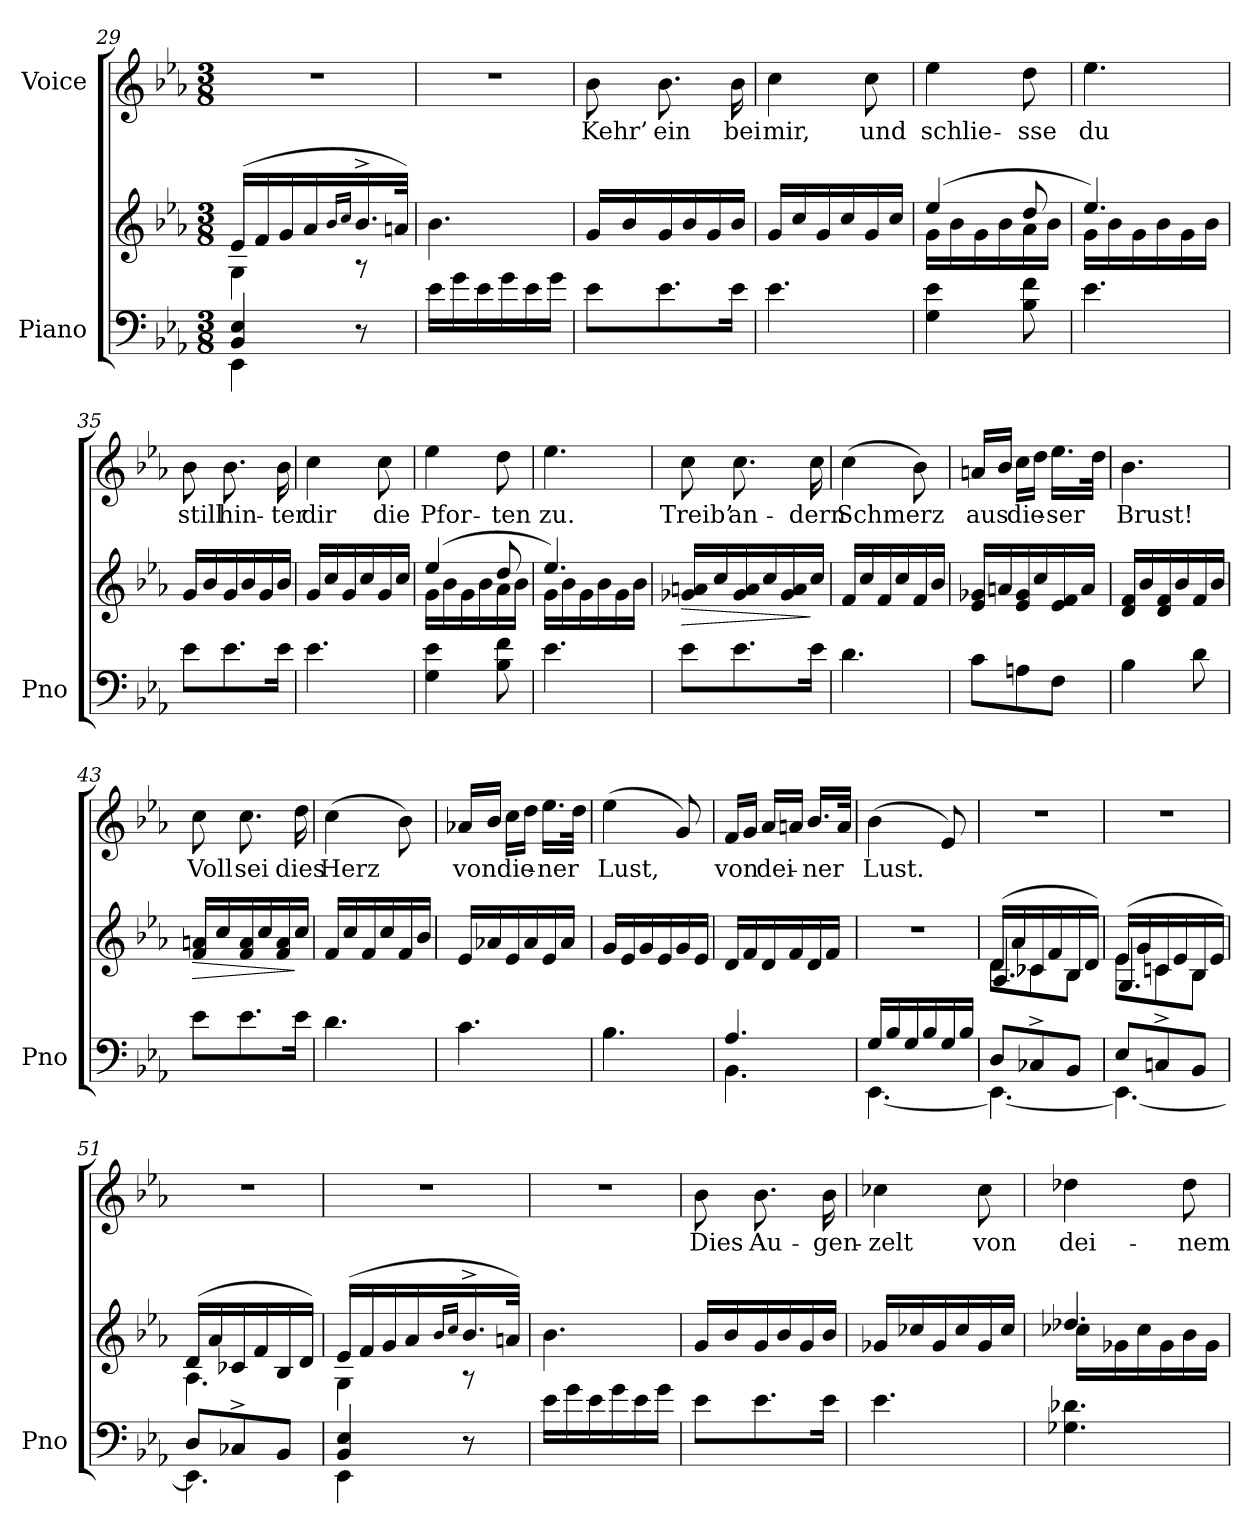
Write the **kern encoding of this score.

**kern	**kern	**dynam	**kern	**text
*part2	*part2	*part2	*part1	*part1
*staff3	*staff2	*staff2/3	*staff1	*staff1
*I"Piano	*	*	*I"Voice	*
*I'Pno	*	*	*	*
*clefF4	*clefG2	*	*clefG2	*
*k[b-e-a-]	*k[b-e-a-]	*	*k[b-e-a-]	*
*M3/8	*M3/8	*	*M3/8	*
=29	=29	=29	=29	=29
*^	*^	*	*	*
4BB-/ 4E-/	4EE-\	(16e-/LL	4G\	.	4.r	.
.	.	16f/	.	.	.	.
.	.	16g/	.	.	.	.
.	.	16a-/	.	.	.	.
.	.	16qb-/LL	.	.	.	.
.	.	16qcc/JJ	.	.	.	.
8r	8ryy	16.b-^</	8r	.	.	.
.	.	32an/JJk)	.	.	.	.
*v	*v	*	*	*	*	*
*	*v	*v	*	*	*
=30	=30	=30	=30	=30
16e-\LL	4.b-\	.	4.r	.
16g\	.	.	.	.
16e-\	.	.	.	.
16g\	.	.	.	.
16e-\	.	.	.	.
16g\JJ	.	.	.	.
=31	=31	=31	=31	=31
8e-\L	16g/LL	.	8b-\	Kehr’
.	16b-/	.	.	.
8.e-\	16g/	.	8.b-\	ein
.	16b-/	.	.	.
.	16g/	.	.	.
16e-\Jk	16b-/JJ	.	16b-\	bei
=32	=32	=32	=32	=32
4.e-\	16g/LL	.	4cc\	mir,
.	16cc/	.	.	.
.	16g/	.	.	.
.	16cc/	.	.	.
.	16g/	.	8cc\	und
.	16cc/JJ	.	.	.
=33	=33	=33	=33	=33
*	*^	*	*	*
4G\ 4e-\	(4ee-/	16g\LL	.	4ee-\	schlie-
.	.	16b-\	.	.	.
.	.	16g\	.	.	.
.	.	16b-\	.	.	.
8B-\ 8f\	8dd/	16a-\	.	8dd\	-sse
.	.	16b-\JJ	.	.	.
=34	=34	=34	=34	=34	=34
4.e-\	4.ee-/)	16g\LL	.	4.ee-\	du
.	.	16b-\	.	.	.
.	.	16g\	.	.	.
.	.	16b-\	.	.	.
.	.	16g\	.	.	.
.	.	16b-\JJ	.	.	.
*	*v	*v	*	*	*
=35	=35	=35	=35	=35
8e-\L	16g/LL	.	8b-\	still
.	16b-/	.	.	.
8.e-\	16g/	.	8.b-\	hin-
.	16b-/	.	.	.
.	16g/	.	.	.
16e-\Jk	16b-/JJ	.	16b-\	-ter
=36	=36	=36	=36	=36
4.e-\	16g/LL	.	4cc\	dir
.	16cc/	.	.	.
.	16g/	.	.	.
.	16cc/	.	.	.
.	16g/	.	8cc\	die
.	16cc/JJ	.	.	.
=37	=37	=37	=37	=37
*	*^	*	*	*
4G\ 4e-\	(4ee-/	16g\LL	.	4ee-\	Pfor-
.	.	16b-\	.	.	.
.	.	16g\	.	.	.
.	.	16b-\	.	.	.
8B-\ 8f\	8dd/	16a-\	.	8dd\	-ten
.	.	16b-\JJ	.	.	.
=38	=38	=38	=38	=38	=38
4.e-\	4.ee-/)	16g\LL	.	4.ee-\	zu.
.	.	16b-\	.	.	.
.	.	16g\	.	.	.
.	.	16b-\	.	.	.
.	.	16g\	.	.	.
.	.	16b-\JJ	.	.	.
=39	=39	=39	=39	=39	=39
!	!	!	!LO:HP:b	!	!
*	*v	*v	*	*	*
8e-\L	16g-X/ 16an/LL	>	8cc\	Treib’
.	16cc/	.	.	.
8.e-\	16g-/ 16a/	.	8.cc\	an-
.	16cc/	.	.	.
.	16g-/ 16a/	.	.	.
16e-\Jk	16cc/JJ	]	16cc\	-dern
=40	=40	=40	=40	=40
4.d\	16f/LL	.	(4cc\	Schmerz
.	16cc/	.	.	.
.	16f/	.	.	.
.	16cc/	.	.	.
.	16f/	.	8b-\)	.
.	16b-/JJ	.	.	.
=41	=41	=41	=41	=41
8c\L	16e-/ 16g-X/LL	.	16an/LL	aus
.	16an/	.	16b-/JJ	.
8An\	16e-/ 16g-/	.	16cc\LL	die-
.	16cc/	.	16dd\JJ	.
8F\J	16e-/ 16f/	.	16.ee-\LL	ser
.	16a/JJ	.	.	.
.	.	.	32dd\JJk	.
=42	=42	=42	=42	=42
4B-\	16d/ 16f/LL	.	4.b-\	Brust!
.	16b-/	.	.	.
.	16d/ 16f/	.	.	.
.	16b-/	.	.	.
8d\	16f/	.	.	.
.	16b-/JJ	.	.	.
=43	=43	=43	=43	=43
!	!	!LO:HP:b	!	!
8e-\L	16f/ 16an/LL	>	8cc\	Voll
.	16cc/	.	.	.
8.e-\	16f/ 16a/	.	8.cc\	sei
.	16cc/	.	.	.
.	16f/ 16a/	.	.	.
16e-\Jk	16cc/JJ	]	16dd\	dies
=44	=44	=44	=44	=44
4.d\	16f/LL	.	(4cc\	Herz
.	16cc/	.	.	.
.	16f/	.	.	.
.	16cc/	.	.	.
.	16f/	.	8b-\)	.
.	16b-/JJ	.	.	.
=45	=45	=45	=45	=45
4.c\	16e-/LL	.	16a-X/LL	von
.	16a-X/	.	16b-/JJ	.
.	16e-/	.	16cc\LL	die-
.	16a-/	.	16dd\JJ	.
.	16e-/	.	16.ee-\LL	-ner
.	16a-/JJ	.	.	.
.	.	.	32dd\JJk	.
=46	=46	=46	=46	=46
4.B-\	16g/LL	.	(4ee-\	Lust,
.	16e-/	.	.	.
.	16g/	.	.	.
.	16e-/	.	.	.
.	16g/	.	8g/)	.
.	16e-/JJ	.	.	.
=47	=47	=47	=47	=47
*^	*	*	*	*
4.A-/	4.BB-\	16d/LL	.	16f/LL	von
.	.	16f/	.	16g/JJ	.
.	.	16d/	.	16a-/LL	dei-
.	.	16f/	.	16an/JJ	.
.	.	16d/	.	16.b-/LL	-ner
.	.	16f/JJ	.	.	.
.	.	.	.	32a/JJk	.
=48	=48	=48	=48	=48	=48
16G/LL	[4.EE-\	4.r	.	(4b-\	Lust.
16B-/	.	.	.	.	.
16G/	.	.	.	.	.
16B-/	.	.	.	.	.
16G/	.	.	.	8e-/)	.
16B-/JJ	.	.	.	.	.
=49	=49	=49	=49	=49	=49
*	*	*^	*	*	*
*	*	*	*^	*	*	*
8D/L	4.EE-\_	(16d/LL	8d\L	4.A-/	.	4.r	.
.	.	16a-/	.	.	.	.	.
8C-X^/	.	16c-X/	8c-\	.	.	.	.
.	.	16f/	.	.	.	.	.
8BB-/J	.	16B-/	8B-\J	.	.	.	.
.	.	16d/JJ)	.	.	.	.	.
=50	=50	=50	=50	=50	=50	=50	=50
8E-/L	4.EE-\_	(16e-/LL	8e-\L	4.G/	.	4.r	.
.	.	16g/	.	.	.	.	.
8Cn^/	.	16c/	8cn\	.	.	.	.
.	.	16e-/	.	.	.	.	.
8BB-/J	.	16B-/	8B-\J	.	.	.	.
.	.	16e-/JJ)	.	.	.	.	.
*	*	*	*v	*v	*	*	*
=51	=51	=51	=51	=51	=51	=51
8D/L	4.EE-\]	(16d/LL	4.A-\	.	4.r	.
.	.	16a-/	.	.	.	.
8C-X^/	.	16c-X/	.	.	.	.
.	.	16f/	.	.	.	.
8BB-/J	.	16B-/	.	.	.	.
.	.	16d/JJ)	.	.	.	.
=52	=52	=52	=52	=52	=52	=52
4BB-/ 4E-/	4EE-\	(16e-/LL	4G\	.	4.r	.
.	.	16f/	.	.	.	.
.	.	16g/	.	.	.	.
.	.	16a-/	.	.	.	.
.	.	16qb-/LL	.	.	.	.
.	.	16qcc/JJ	.	.	.	.
8r	8ryy	16.b-^</	8r	.	.	.
.	.	32an/JJk)	.	.	.	.
*v	*v	*	*	*	*	*
*	*v	*v	*	*	*
=53	=53	=53	=53	=53
16e-\LL	4.b-\	.	4.r	.
16g\	.	.	.	.
16e-\	.	.	.	.
16g\	.	.	.	.
16e-\	.	.	.	.
16g\JJ	.	.	.	.
=54	=54	=54	=54	=54
8e-\L	16g/LL	.	8b-\	Dies
.	16b-/	.	.	.
8.e-\	16g/	.	8.b-\	Au-
.	16b-/	.	.	.
.	16g/	.	.	.
16e-\Jk	16b-/JJ	.	16b-\	-gen-
=55	=55	=55	=55	=55
4.e-\	16g-X/LL	.	4cc-X\	-zelt
.	16cc-X/	.	.	.
.	16g-/	.	.	.
.	16cc-/	.	.	.
.	16g-/	.	8cc-\	von
.	16cc-/JJ	.	.	.
=56	=56	=56	=56	=56
*	*^	*	*	*
4.G-X\ 4.d-X\	4.dd-X/	16cc-X\LL	.	4dd-X\	dei-
.	.	16g-X\	.	.	.
.	.	16cc-\	.	.	.
.	.	16g-\	.	.	.
.	.	16b-\	.	8dd-\	-nem
.	.	16g-\JJ	.	.	.
*	*v	*v	*	*	*
=	=	=	=	=
*-	*-	*-	*-	*-
